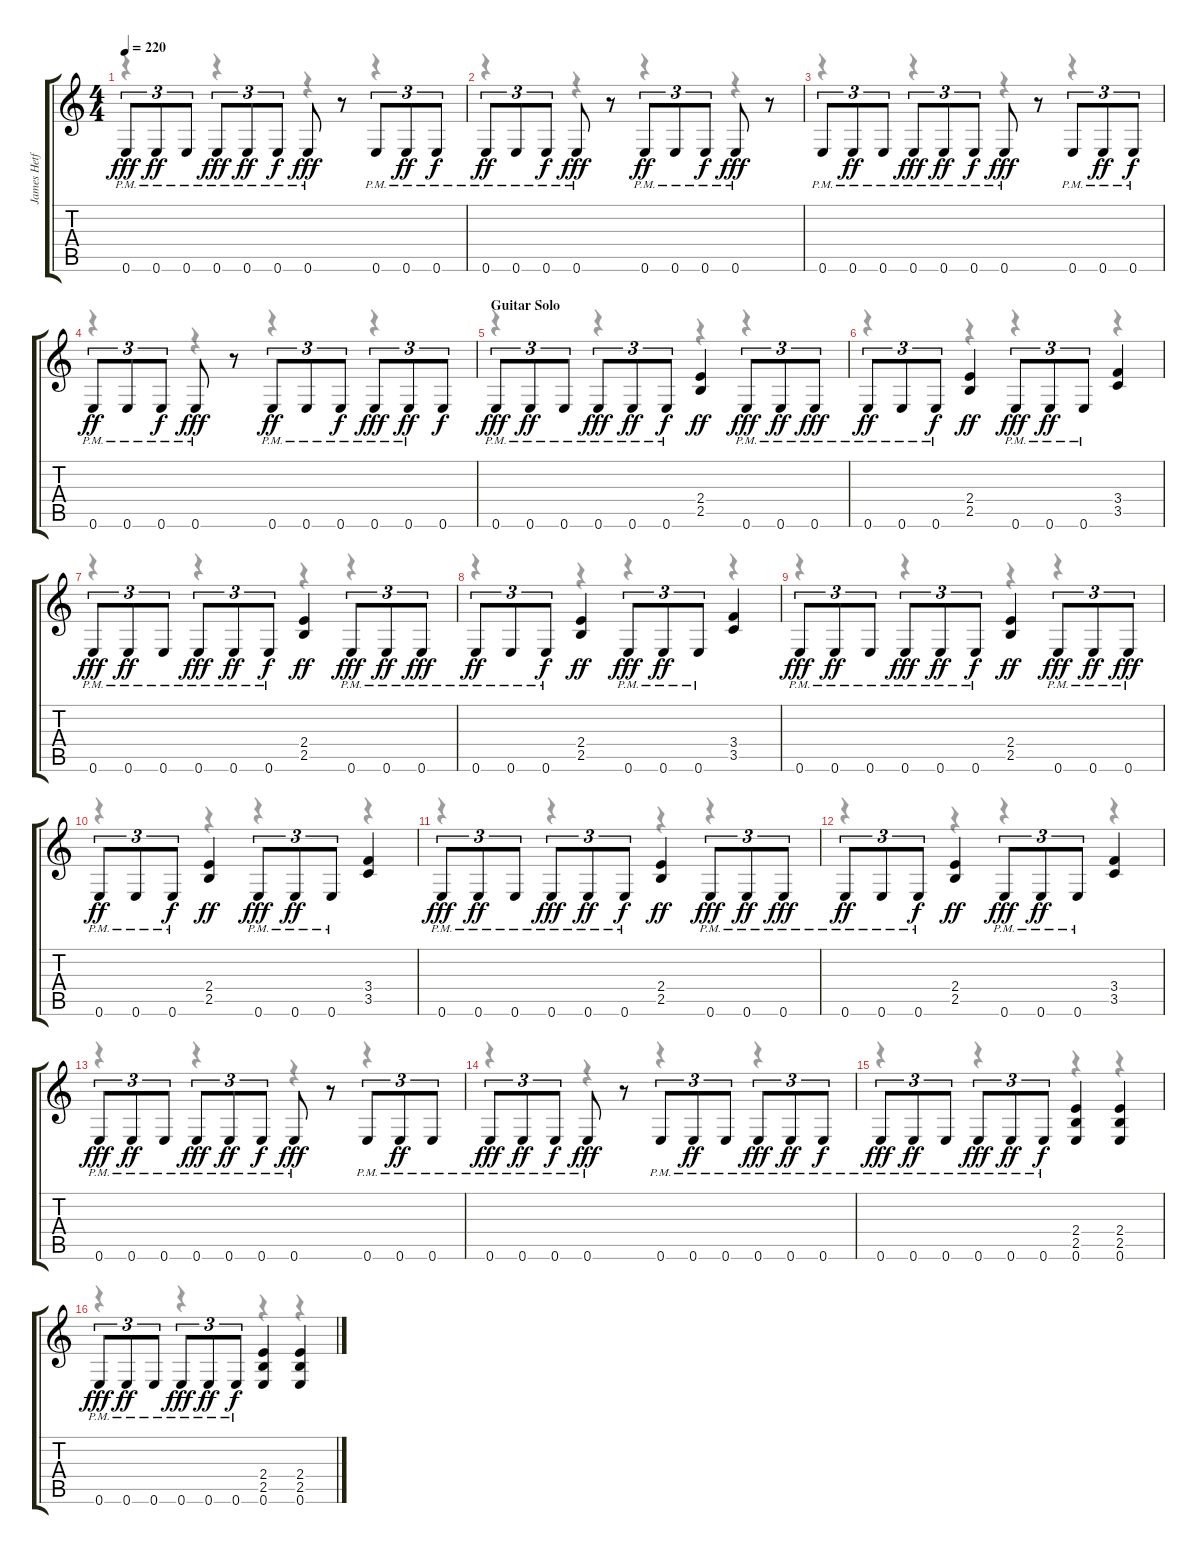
\track ("James Hetfield (Rhythm Distortion)" "James Hetf") {instrument distortionguitar}
\staff {score tabs}
\tuning (E4 B3 G3 D3 A2 E2) {hide}
\voice
\ts (4 4)
\tempo 220
\clef g2
\ks c
0.6{pm}.8{tu (3 2) dy fff} 0.6{pm}.8{tu (3 2) dy ff} 0.6{pm}.8{tu (3 2)} 0.6{pm}.8{tu (3 2) dy fff} 0.6{pm}.8{tu (3 2) dy ff} 0.6{pm}.8{tu (3 2) dy f} 0.6{pm}.8{dy fff} r.8 0.6{pm}.8{tu (3 2)} 0.6{pm}.8{tu (3 2) dy ff} 0.6{pm}.8{tu (3 2) dy f} |
0.6{pm}.8{tu (3 2) dy ff} 0.6{pm}.8{tu (3 2)} 0.6{pm}.8{tu (3 2) dy f} 0.6{pm}.8{dy fff} r.8 0.6{pm}.8{tu (3 2) dy ff} 0.6{pm}.8{tu (3 2)} 0.6{pm}.8{tu (3 2) dy f} 0.6{pm}.8{dy fff} r.8 |
0.6{pm}.8{tu (3 2)} 0.6{pm}.8{tu (3 2) dy ff} 0.6{pm}.8{tu (3 2)} 0.6{pm}.8{tu (3 2) dy fff} 0.6{pm}.8{tu (3 2) dy ff} 0.6{pm}.8{tu (3 2) dy f} 0.6{pm}.8{dy fff} r.8 0.6{pm}.8{tu (3 2)} 0.6{pm}.8{tu (3 2) dy ff} 0.6{pm}.8{tu (3 2) dy f} |
0.6{pm}.8{tu (3 2) dy ff} 0.6{pm}.8{tu (3 2)} 0.6{pm}.8{tu (3 2) dy f} 0.6{pm}.8{dy fff} r.8 0.6{pm}.8{tu (3 2) dy ff} 0.6{pm}.8{tu (3 2)} 0.6{pm}.8{tu (3 2) dy f} 0.6{pm}.8{tu (3 2) dy fff} 0.6{pm}.8{tu (3 2) dy ff} 0.6.8{tu (3 2) dy f} |
\section ("" "Guitar Solo")
0.6{pm}.8{tu (3 2) dy fff} 0.6{pm}.8{tu (3 2) dy ff} 0.6{pm}.8{tu (3 2)} 0.6{pm}.8{tu (3 2) dy fff} 0.6{pm}.8{tu (3 2) dy ff} 0.6{pm}.8{tu (3 2) dy f} (2.4 2.5).4{dy ff} 0.6{pm}.8{tu (3 2) dy fff} 0.6{pm}.8{tu (3 2) dy ff} 0.6{pm}.8{tu (3 2) dy fff} |
0.6{pm}.8{tu (3 2) dy ff} 0.6{pm}.8{tu (3 2)} 0.6{pm}.8{tu (3 2) dy f} (2.4 2.5).4{dy ff} 0.6{pm}.8{tu (3 2) dy fff} 0.6{pm}.8{tu (3 2) dy ff} 0.6{pm}.8{tu (3 2)} (3.4 3.5).4 |
0.6{pm}.8{tu (3 2) dy fff} 0.6{pm}.8{tu (3 2) dy ff} 0.6{pm}.8{tu (3 2)} 0.6{pm}.8{tu (3 2) dy fff} 0.6{pm}.8{tu (3 2) dy ff} 0.6{pm}.8{tu (3 2) dy f} (2.4 2.5).4{dy ff} 0.6{pm}.8{tu (3 2) dy fff} 0.6{pm}.8{tu (3 2) dy ff} 0.6{pm}.8{tu (3 2) dy fff} |
0.6{pm}.8{tu (3 2) dy ff} 0.6{pm}.8{tu (3 2)} 0.6{pm}.8{tu (3 2) dy f} (2.4 2.5).4{dy ff} 0.6{pm}.8{tu (3 2) dy fff} 0.6{pm}.8{tu (3 2) dy ff} 0.6{pm}.8{tu (3 2)} (3.4 3.5).4 |
0.6{pm}.8{tu (3 2) dy fff} 0.6{pm}.8{tu (3 2) dy ff} 0.6{pm}.8{tu (3 2)} 0.6{pm}.8{tu (3 2) dy fff} 0.6{pm}.8{tu (3 2) dy ff} 0.6{pm}.8{tu (3 2) dy f} (2.4 2.5).4{dy ff} 0.6{pm}.8{tu (3 2) dy fff} 0.6{pm}.8{tu (3 2) dy ff} 0.6{pm}.8{tu (3 2) dy fff} |
0.6{pm}.8{tu (3 2) dy ff} 0.6{pm}.8{tu (3 2)} 0.6{pm}.8{tu (3 2) dy f} (2.4 2.5).4{dy ff} 0.6{pm}.8{tu (3 2) dy fff} 0.6{pm}.8{tu (3 2) dy ff} 0.6{pm}.8{tu (3 2)} (3.4 3.5).4 |
0.6{pm}.8{tu (3 2) dy fff} 0.6{pm}.8{tu (3 2) dy ff} 0.6{pm}.8{tu (3 2)} 0.6{pm}.8{tu (3 2) dy fff} 0.6{pm}.8{tu (3 2) dy ff} 0.6{pm}.8{tu (3 2) dy f} (2.4 2.5).4{dy ff} 0.6{pm}.8{tu (3 2) dy fff} 0.6{pm}.8{tu (3 2) dy ff} 0.6{pm}.8{tu (3 2) dy fff} |
0.6{pm}.8{tu (3 2) dy ff} 0.6{pm}.8{tu (3 2)} 0.6{pm}.8{tu (3 2) dy f} (2.4 2.5).4{dy ff} 0.6{pm}.8{tu (3 2) dy fff} 0.6{pm}.8{tu (3 2) dy ff} 0.6{pm}.8{tu (3 2)} (3.4 3.5).4 |
0.6{pm}.8{tu (3 2) dy fff} 0.6{pm}.8{tu (3 2) dy ff} 0.6{pm}.8{tu (3 2)} 0.6{pm}.8{tu (3 2) dy fff} 0.6{pm}.8{tu (3 2) dy ff} 0.6{pm}.8{tu (3 2) dy f} 0.6{pm}.8{dy fff} r.8 0.6{pm}.8{tu (3 2)} 0.6{pm}.8{tu (3 2) dy ff} 0.6{pm}.8{tu (3 2)} |
0.6{pm}.8{tu (3 2) dy fff} 0.6{pm}.8{tu (3 2) dy ff} 0.6{pm}.8{tu (3 2) dy f} 0.6{pm}.8{dy fff} r.8 0.6{pm}.8{tu (3 2)} 0.6{pm}.8{tu (3 2) dy ff} 0.6{pm}.8{tu (3 2)} 0.6{pm}.8{tu (3 2) dy fff} 0.6{pm}.8{tu (3 2) dy ff} 0.6{pm}.8{tu (3 2) dy f} |
0.6{pm}.8{tu (3 2) dy fff} 0.6{pm}.8{tu (3 2) dy ff} 0.6{pm}.8{tu (3 2)} 0.6{pm}.8{tu (3 2) dy fff} 0.6{pm}.8{tu (3 2) dy ff} 0.6{pm}.8{tu (3 2) dy f} (2.4 2.5 0.6).4 (2.4 2.5 0.6).4 |
0.6{pm}.8{tu (3 2) dy fff} 0.6{pm}.8{tu (3 2) dy ff} 0.6{pm}.8{tu (3 2)} 0.6{pm}.8{tu (3 2) dy fff} 0.6{pm}.8{tu (3 2) dy ff} 0.6{pm}.8{tu (3 2) dy f} (2.4 2.5 0.6).4 (2.4 2.5 0.6).4
\voice
\clef g2
\ottava regular
\simile none
\ks c
r.4{dy f} r.4 r.4 r.4 |
r.4 r.4 r.4 r.4 |
r.4 r.4 r.4 r.4 |
r.4 r.4 r.4 r.4 |
r.4 r.4 r.4 r.4 |
r.4 r.4 r.4 r.4 |
r.4 r.4 r.4 r.4 |
r.4 r.4 r.4 r.4 |
r.4 r.4 r.4 r.4 |
r.4 r.4 r.4 r.4 |
r.4 r.4 r.4 r.4 |
r.4 r.4 r.4 r.4 |
r.4 r.4 r.4 r.4 |
r.4 r.4 r.4 r.4 |
r.4 r.4 r.4 r.4 |
r.4 r.4 r.4 r.4
